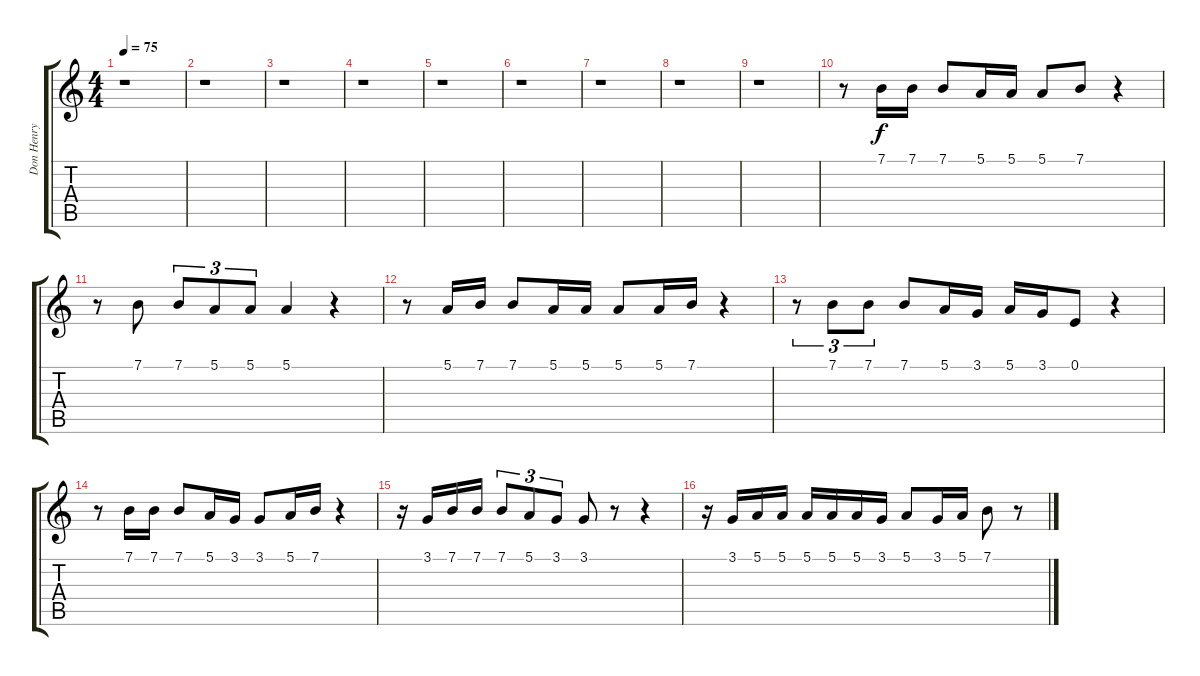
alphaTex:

\track ("Don Henry" "Don Henry") {instrument lead5charang}
\staff {score tabs}
\tuning (E4 B3 G3 D3 A2 E2) {hide}
\ts (4 4)
\tempo 75
\clef g2
\ks c
r.1{dy f} |
r.1 |
r.1 |
r.1 |
r.1 |
r.1 |
r.1 |
r.1 |
r.1 |
r.8 7.1.16 7.1.16 7.1.8 5.1.16 5.1.16 5.1.8 7.1.8 r.4 |
r.8 7.1.8 7.1.8{tu (3 2)} 5.1.8{tu (3 2)} 5.1.8{tu (3 2)} 5.1.4 r.4 |
r.8 5.1.16 7.1.16 7.1.8 5.1.16 5.1.16 5.1.8 5.1.16 7.1.16 r.4 |
r.8{tu (3 2)} 7.1.8{tu (3 2)} 7.1.8{tu (3 2)} 7.1.8 5.1.16 3.1.16 5.1.16 3.1.16 0.1.8 r.4 |
r.8 7.1.16 7.1.16 7.1.8 5.1.16 3.1.16 3.1.8 5.1.16 7.1.16 r.4 |
r.16 3.1.16 7.1.16 7.1.16 7.1.8{tu (3 2)} 5.1.8{tu (3 2)} 3.1.8{tu (3 2)} 3.1.8 r.8 r.4 |
r.16 3.1.16 5.1.16 5.1.16 5.1.16 5.1.16 5.1.16 3.1.16 5.1.8 3.1.16 5.1.16 7.1.8 r.8
